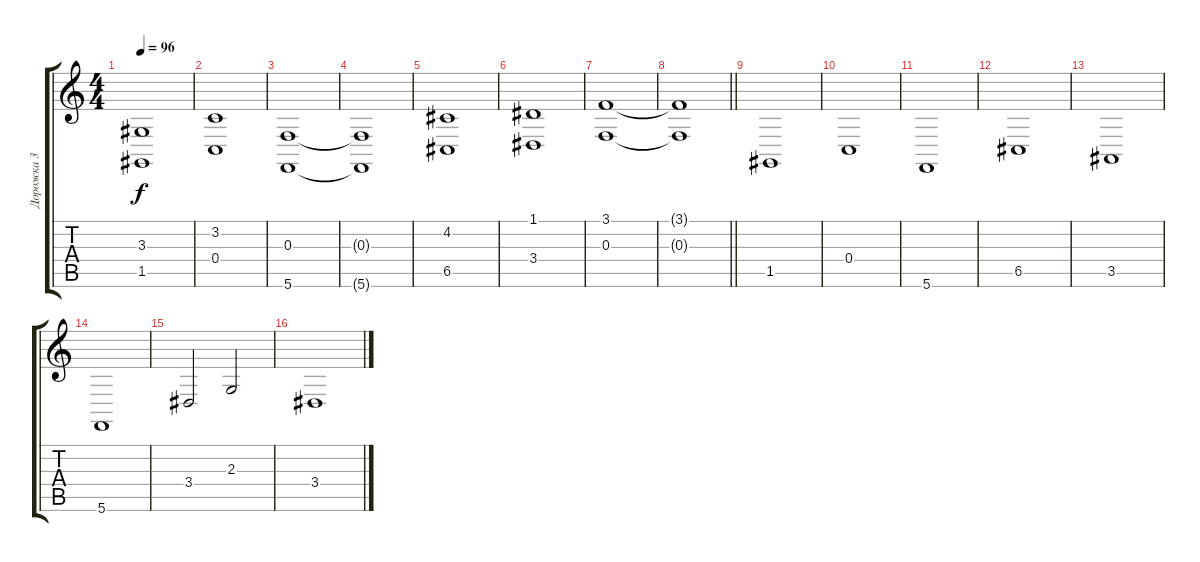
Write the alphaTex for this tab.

\track ("Дорожка 3" "Дорожка 3") {instrument pad2warm}
\staff {score tabs}
\tuning (D4 A3 F3 C3 G2 C2) {hide}
\ts (4 4)
\tempo 96
\clef g2
\ks aminor
(3.3 1.5).1{dy f} |
(3.2 0.4).1 |
(0.3 5.6).1 |
(0.3{t} 5.6{t}).1 |
(4.2 6.5).1 |
(1.1 3.4).1 |
(3.1 0.3).1 |
\barLineRight lightlight
(3.1{t} 0.3{t}).1 |
\section ("" "")
1.5.1 |
0.4.1 |
5.6.1 |
6.5.1 |
3.5.1 |
5.6.1 |
3.4.2 2.3.2 |
3.4.1
